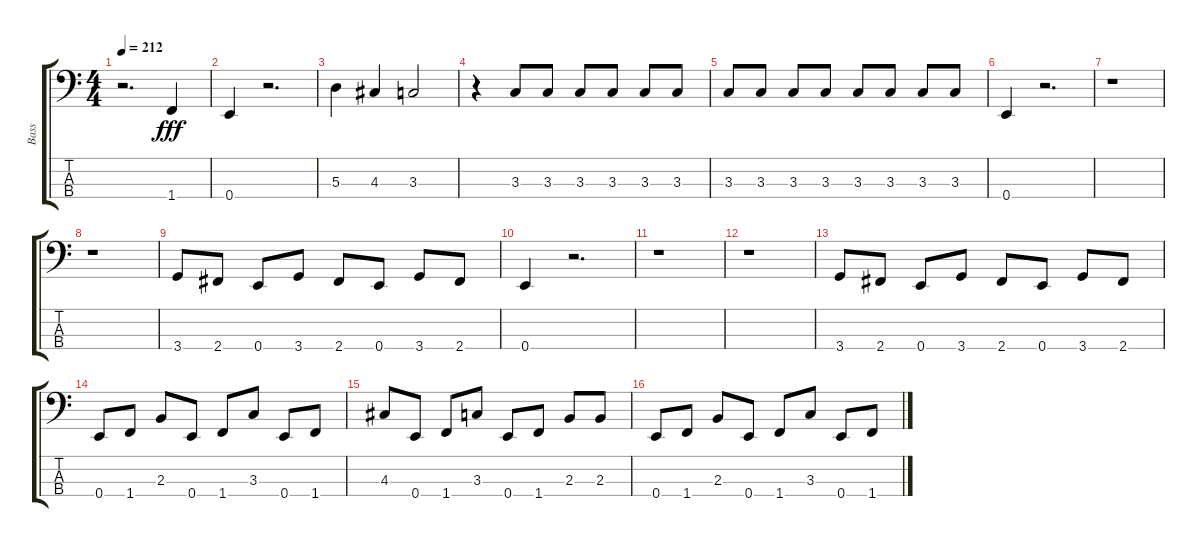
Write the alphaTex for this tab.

\track ("Bass" "Bass") {instrument electricbassfinger}
\staff {score tabs}
\tuning (G2 D2 A1 E1) {hide}
\ts (4 4)
\tempo 212
\clef f4
\ks c
r.2{d dy fff} 1.4.4 |
0.4.4 r.2{d} |
5.3.4 4.3.4 3.3.2 |
r.4 3.3.8 3.3.8 3.3.8 3.3.8 3.3.8 3.3.8 |
3.3.8 3.3.8 3.3.8 3.3.8 3.3.8 3.3.8 3.3.8 3.3.8 |
0.4.4 r.2{d} |
r.1 |
r.1 |
3.4.8 2.4.8 0.4.8 3.4.8 2.4.8 0.4.8 3.4.8 2.4.8 |
0.4.4 r.2{d} |
r.1 |
r.1 |
3.4.8 2.4.8 0.4.8 3.4.8 2.4.8 0.4.8 3.4.8 2.4.8 |
0.4.8 1.4.8 2.3.8 0.4.8 1.4.8 3.3.8 0.4.8 1.4.8 |
4.3.8 0.4.8 1.4.8 3.3.8 0.4.8 1.4.8 2.3.8 2.3.8 |
0.4.8 1.4.8 2.3.8 0.4.8 1.4.8 3.3.8 0.4.8 1.4.8
